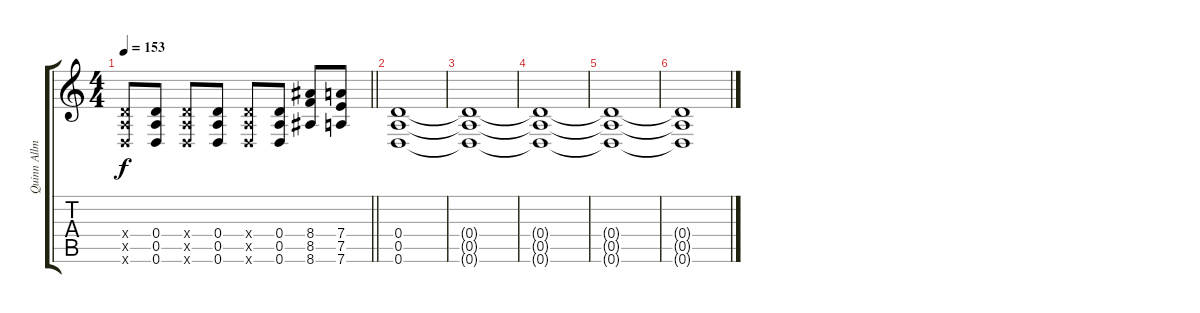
\track ("Quinn Allman - Rhythm" "Quinn Allm") {instrument overdrivenguitar}
\staff {score tabs}
\tuning (E4 B3 G3 D3 A2 D2) {hide}
\ts (4 4)
\tempo 153
\clef g2
\barLineRight lightlight
\ks c
(0.4{x} 0.5{x} 0.6{x}).8{dy f} (0.4 0.5 0.6).8 (0.4{x} 0.5{x} 0.6{x}).8 (0.4 0.5 0.6).8 (0.4{x} 0.5{x} 0.6{x}).8 (0.4 0.5 0.6).8 (8.4 8.5 8.6).8 (7.4 7.5 7.6).8 |
(0.4 0.5 0.6).1 |
(0.4{t} 0.5{t} 0.6{t}).1 |
(0.4{t} 0.5{t} 0.6{t}).1 |
(0.4{t} 0.5{t} 0.6{t}).1 |
(0.4{t} 0.5{t} 0.6{t}).1
